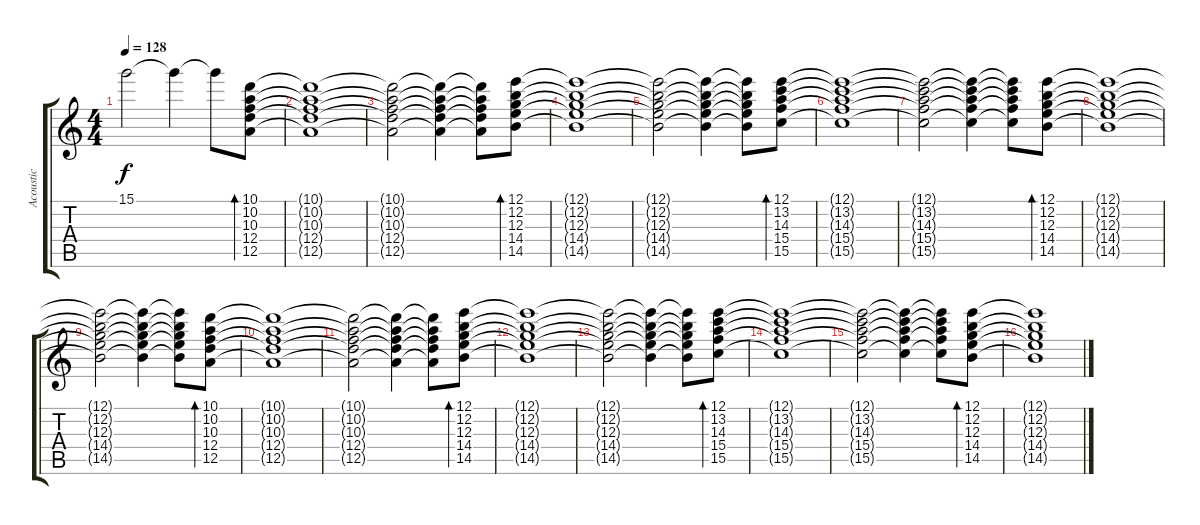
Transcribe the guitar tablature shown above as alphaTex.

\track ("Acoustic" "Acoustic") {instrument acousticguitarsteel}
\staff {score tabs}
\tuning (E4 B3 G3 D3 A2 D2) {hide}
\ts (4 4)
\tempo 128
\clef g2
\ks c
15.1{t}.2{dy f} 15.1{t}.4 15.1{t}.8 (10.1 10.2 10.3 12.4 12.5).8{bd 480 volume 12} |
(10.1{t} 10.2{t} 10.3{t} 12.4{t} 12.5{t}).1 |
(10.1{t} 10.2{t} 10.3{t} 12.4{t} 12.5{t}).2 (10.1{t} 10.2{t} 10.3{t} 12.4{t} 12.5{t}).4 (10.1{t} 10.2{t} 10.3{t} 12.4{t} 12.5{t}).8 (12.1 12.2 12.3 14.4 14.5).8{bd 480} |
(12.1{t} 12.2{t} 12.3{t} 14.4{t} 14.5{t}).1 |
(12.1{t} 12.2{t} 12.3{t} 14.4{t} 14.5{t}).2 (12.1{t} 12.2{t} 12.3{t} 14.4{t} 14.5{t}).4 (12.1{t} 12.2{t} 12.3{t} 14.4{t} 14.5{t}).8 (12.1 13.2 14.3 15.4 15.5).8{bd 480} |
(12.1{t} 13.2{t} 14.3{t} 15.4{t} 15.5{t}).1 |
(12.1{t} 13.2{t} 14.3{t} 15.4{t} 15.5{t}).2 (12.1{t} 13.2{t} 14.3{t} 15.4{t} 15.5{t}).4 (12.1{t} 13.2{t} 14.3{t} 15.4{t} 15.5{t}).8 (12.1 12.2 12.3 14.4 14.5).8{bd 480} |
(12.1{t} 12.2{t} 12.3{t} 14.4{t} 14.5{t}).1 |
(12.1{t} 12.2{t} 12.3{t} 14.4{t} 14.5{t}).2 (12.1{t} 12.2{t} 12.3{t} 14.4{t} 14.5{t}).4 (12.1{t} 12.2{t} 12.3{t} 14.4{t} 14.5{t}).8 (10.1 10.2 10.3 12.4 12.5).8{bd 480} |
(10.1{t} 10.2{t} 10.3{t} 12.4{t} 12.5{t}).1 |
(10.1{t} 10.2{t} 10.3{t} 12.4{t} 12.5{t}).2 (10.1{t} 10.2{t} 10.3{t} 12.4{t} 12.5{t}).4 (10.1{t} 10.2{t} 10.3{t} 12.4{t} 12.5{t}).8 (12.1 12.2 12.3 14.4 14.5).8{bd 480} |
(12.1{t} 12.2{t} 12.3{t} 14.4{t} 14.5{t}).1 |
(12.1{t} 12.2{t} 12.3{t} 14.4{t} 14.5{t}).2 (12.1{t} 12.2{t} 12.3{t} 14.4{t} 14.5{t}).4 (12.1{t} 12.2{t} 12.3{t} 14.4{t} 14.5{t}).8 (12.1 13.2 14.3 15.4 15.5).8{bd 480} |
(12.1{t} 13.2{t} 14.3{t} 15.4{t} 15.5{t}).1 |
(12.1{t} 13.2{t} 14.3{t} 15.4{t} 15.5{t}).2 (12.1{t} 13.2{t} 14.3{t} 15.4{t} 15.5{t}).4 (12.1{t} 13.2{t} 14.3{t} 15.4{t} 15.5{t}).8 (12.1 12.2 12.3 14.4 14.5).8{bd 480} |
(12.1{t} 12.2{t} 12.3{t} 14.4{t} 14.5{t}).1
